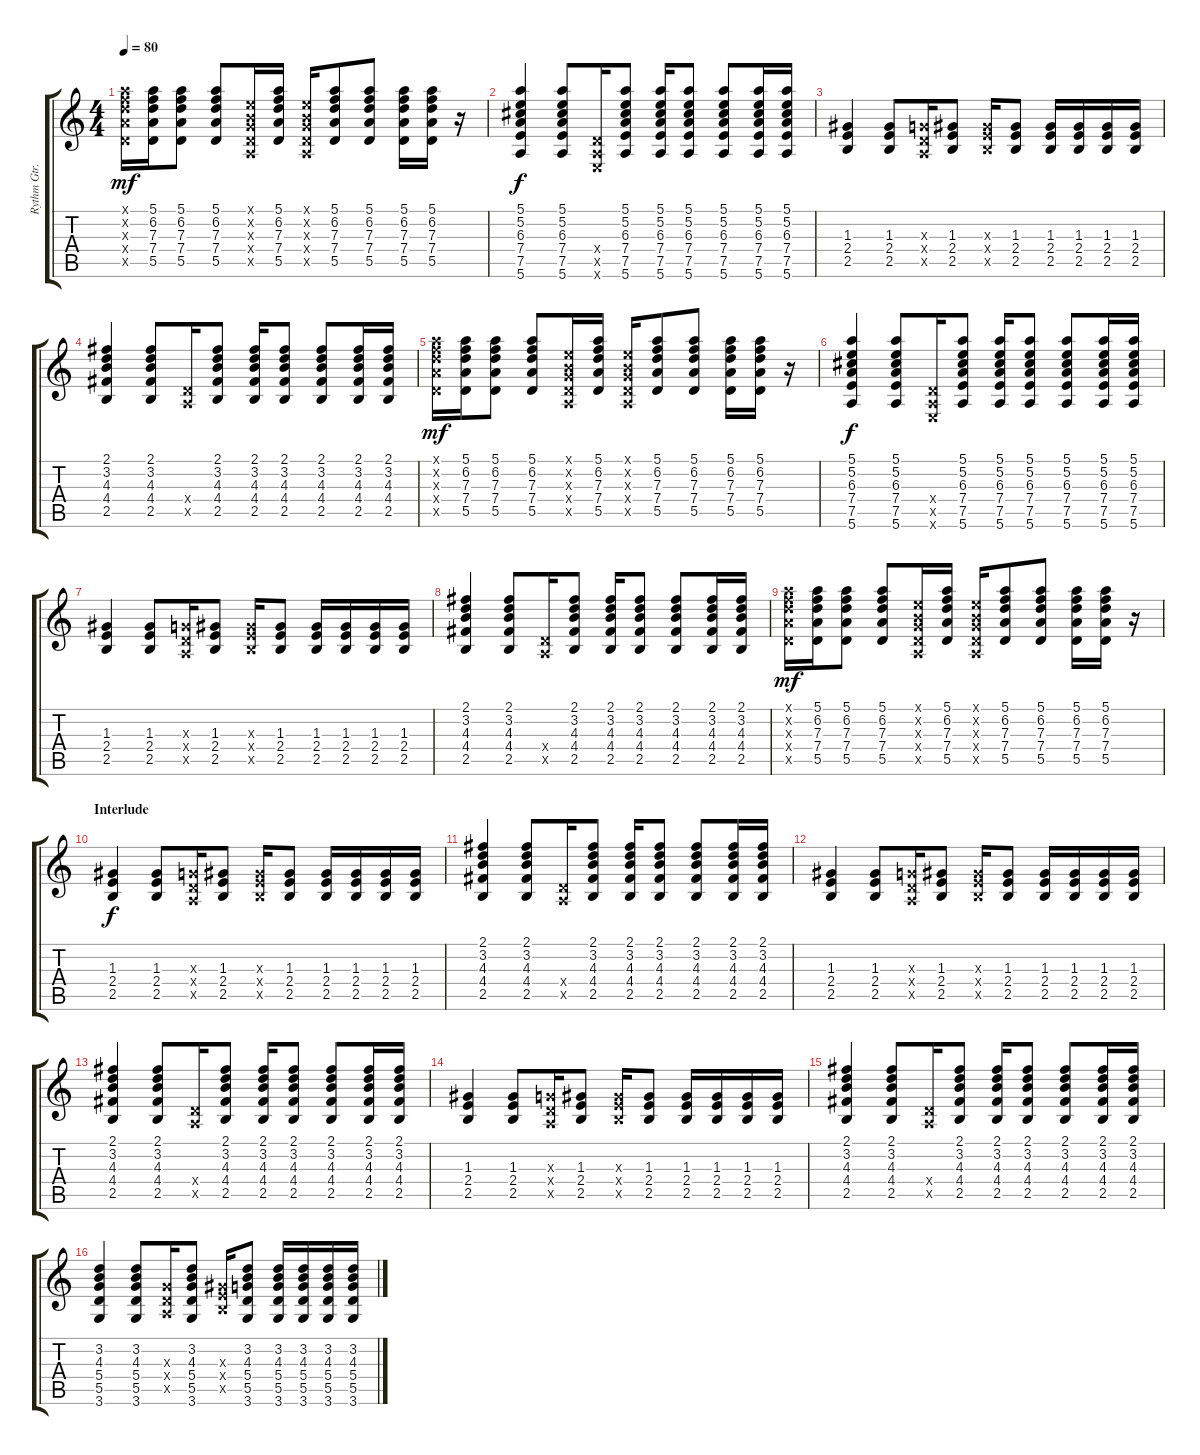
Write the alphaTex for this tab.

\track ("Rythm Gtr." "Rythm Gtr.") {instrument acousticguitarsteel}
\staff {score tabs}
\tuning (E4 B3 G3 D3 A2 E2) {hide}
\ts (4 4)
\tempo 80
\clef g2
\ks c
(5.1{x} 6.2{x} 7.3{x} 7.4{x} 5.5{x}).16{dy mf} (5.1 6.2 7.3 7.4 5.5).16 (5.1 6.2 7.3 7.4 5.5).8 (5.1 6.2 7.3 7.4 5.5).8 (0.1{x} 0.2{x} 0.3{x} 0.4{x} 0.5{x}).16 (5.1 6.2 7.3 7.4 5.5).16 (0.1{x} 0.2{x} 0.3{x} 0.4{x} 0.5{x}).16 (5.1 6.2 7.3 7.4 5.5).8 (5.1 6.2 7.3 7.4 5.5).8 (5.1 6.2 7.3 7.4 5.5).16 (5.1 6.2 7.3 7.4 5.5).16 r.16 |
(5.1 5.2 6.3 7.4 7.5 5.6).4{dy f} (5.1 5.2 6.3 7.4 7.5 5.6).8 (0.4{x} 0.5{x} 0.6{x}).16 (5.1 5.2 6.3 7.4 7.5 5.6).8 (5.1 5.2 6.3 7.4 7.5 5.6).16 (5.1 5.2 6.3 7.4 7.5 5.6).8 (5.1 5.2 6.3 7.4 7.5 5.6).8 (5.1 5.2 6.3 7.4 7.5 5.6).16 (5.1 5.2 6.3 7.4 7.5 5.6).16 |
(1.3 2.4 2.5).4 (1.3 2.4 2.5).8 (0.3{x} 0.4{x} 0.5{x}).16 (1.3 2.4 2.5).8 (1.3{x} 2.4{x} 2.5{x}).16 (1.3 2.4 2.5).8 (1.3 2.4 2.5).16 (1.3 2.4 2.5).16 (1.3 2.4 2.5).16 (1.3 2.4 2.5).16 |
(2.1 3.2 4.3 4.4 2.5).4 (2.1 3.2 4.3 4.4 2.5).8 (0.4{x} 0.5{x}).16 (2.1 3.2 4.3 4.4 2.5).8 (2.1 3.2 4.3 4.4 2.5).16 (2.1 3.2 4.3 4.4 2.5).8 (2.1 3.2 4.3 4.4 2.5).8 (2.1 3.2 4.3 4.4 2.5).16 (2.1 3.2 4.3 4.4 2.5).16 |
(5.1{x} 6.2{x} 7.3{x} 7.4{x} 5.5{x}).16{dy mf} (5.1 6.2 7.3 7.4 5.5).16 (5.1 6.2 7.3 7.4 5.5).8 (5.1 6.2 7.3 7.4 5.5).8 (0.1{x} 0.2{x} 0.3{x} 0.4{x} 0.5{x}).16 (5.1 6.2 7.3 7.4 5.5).16 (0.1{x} 0.2{x} 0.3{x} 0.4{x} 0.5{x}).16 (5.1 6.2 7.3 7.4 5.5).8 (5.1 6.2 7.3 7.4 5.5).8 (5.1 6.2 7.3 7.4 5.5).16 (5.1 6.2 7.3 7.4 5.5).16 r.16 |
(5.1 5.2 6.3 7.4 7.5 5.6).4{dy f} (5.1 5.2 6.3 7.4 7.5 5.6).8 (0.4{x} 0.5{x} 0.6{x}).16 (5.1 5.2 6.3 7.4 7.5 5.6).8 (5.1 5.2 6.3 7.4 7.5 5.6).16 (5.1 5.2 6.3 7.4 7.5 5.6).8 (5.1 5.2 6.3 7.4 7.5 5.6).8 (5.1 5.2 6.3 7.4 7.5 5.6).16 (5.1 5.2 6.3 7.4 7.5 5.6).16 |
(1.3 2.4 2.5).4 (1.3 2.4 2.5).8 (0.3{x} 0.4{x} 0.5{x}).16 (1.3 2.4 2.5).8 (1.3{x} 2.4{x} 2.5{x}).16 (1.3 2.4 2.5).8 (1.3 2.4 2.5).16 (1.3 2.4 2.5).16 (1.3 2.4 2.5).16 (1.3 2.4 2.5).16 |
(2.1 3.2 4.3 4.4 2.5).4 (2.1 3.2 4.3 4.4 2.5).8 (0.4{x} 0.5{x}).16 (2.1 3.2 4.3 4.4 2.5).8 (2.1 3.2 4.3 4.4 2.5).16 (2.1 3.2 4.3 4.4 2.5).8 (2.1 3.2 4.3 4.4 2.5).8 (2.1 3.2 4.3 4.4 2.5).16 (2.1 3.2 4.3 4.4 2.5).16 |
(5.1{x} 6.2{x} 7.3{x} 7.4{x} 5.5{x}).16{dy mf} (5.1 6.2 7.3 7.4 5.5).16 (5.1 6.2 7.3 7.4 5.5).8 (5.1 6.2 7.3 7.4 5.5).8 (0.1{x} 0.2{x} 0.3{x} 0.4{x} 0.5{x}).16 (5.1 6.2 7.3 7.4 5.5).16 (0.1{x} 0.2{x} 0.3{x} 0.4{x} 0.5{x}).16 (5.1 6.2 7.3 7.4 5.5).8 (5.1 6.2 7.3 7.4 5.5).8 (5.1 6.2 7.3 7.4 5.5).16 (5.1 6.2 7.3 7.4 5.5).16 r.16 |
\section ("" "Interlude")
(1.3 2.4 2.5).4{dy f} (1.3 2.4 2.5).8 (0.3{x} 0.4{x} 0.5{x}).16 (1.3 2.4 2.5).8 (1.3{x} 2.4{x} 2.5{x}).16 (1.3 2.4 2.5).8 (1.3 2.4 2.5).16 (1.3 2.4 2.5).16 (1.3 2.4 2.5).16 (1.3 2.4 2.5).16 |
(2.1 3.2 4.3 4.4 2.5).4 (2.1 3.2 4.3 4.4 2.5).8 (0.4{x} 0.5{x}).16 (2.1 3.2 4.3 4.4 2.5).8 (2.1 3.2 4.3 4.4 2.5).16 (2.1 3.2 4.3 4.4 2.5).8 (2.1 3.2 4.3 4.4 2.5).8 (2.1 3.2 4.3 4.4 2.5).16 (2.1 3.2 4.3 4.4 2.5).16 |
(1.3 2.4 2.5).4 (1.3 2.4 2.5).8 (0.3{x} 0.4{x} 0.5{x}).16 (1.3 2.4 2.5).8 (1.3{x} 2.4{x} 2.5{x}).16 (1.3 2.4 2.5).8 (1.3 2.4 2.5).16 (1.3 2.4 2.5).16 (1.3 2.4 2.5).16 (1.3 2.4 2.5).16 |
(2.1 3.2 4.3 4.4 2.5).4 (2.1 3.2 4.3 4.4 2.5).8 (0.4{x} 0.5{x}).16 (2.1 3.2 4.3 4.4 2.5).8 (2.1 3.2 4.3 4.4 2.5).16 (2.1 3.2 4.3 4.4 2.5).8 (2.1 3.2 4.3 4.4 2.5).8 (2.1 3.2 4.3 4.4 2.5).16 (2.1 3.2 4.3 4.4 2.5).16 |
(1.3 2.4 2.5).4 (1.3 2.4 2.5).8 (0.3{x} 0.4{x} 0.5{x}).16 (1.3 2.4 2.5).8 (1.3{x} 2.4{x} 2.5{x}).16 (1.3 2.4 2.5).8 (1.3 2.4 2.5).16 (1.3 2.4 2.5).16 (1.3 2.4 2.5).16 (1.3 2.4 2.5).16 |
(2.1 3.2 4.3 4.4 2.5).4 (2.1 3.2 4.3 4.4 2.5).8 (0.4{x} 0.5{x}).16 (2.1 3.2 4.3 4.4 2.5).8 (2.1 3.2 4.3 4.4 2.5).16 (2.1 3.2 4.3 4.4 2.5).8 (2.1 3.2 4.3 4.4 2.5).8 (2.1 3.2 4.3 4.4 2.5).16 (2.1 3.2 4.3 4.4 2.5).16 |
(3.2 4.3 5.4 5.5 3.6).4 (3.2 4.3 5.4 5.5 3.6).8 (0.3{x} 0.4{x} 0.5{x}).16 (3.2 4.3 5.4 5.5 3.6).8 (1.3{x} 2.4{x} 2.5{x}).16 (3.2 4.3 5.4 5.5 3.6).8 (3.2 4.3 5.4 5.5 3.6).16 (3.2 4.3 5.4 5.5 3.6).16 (3.2 4.3 5.4 5.5 3.6).16 (3.2 4.3 5.4 5.5 3.6).16
